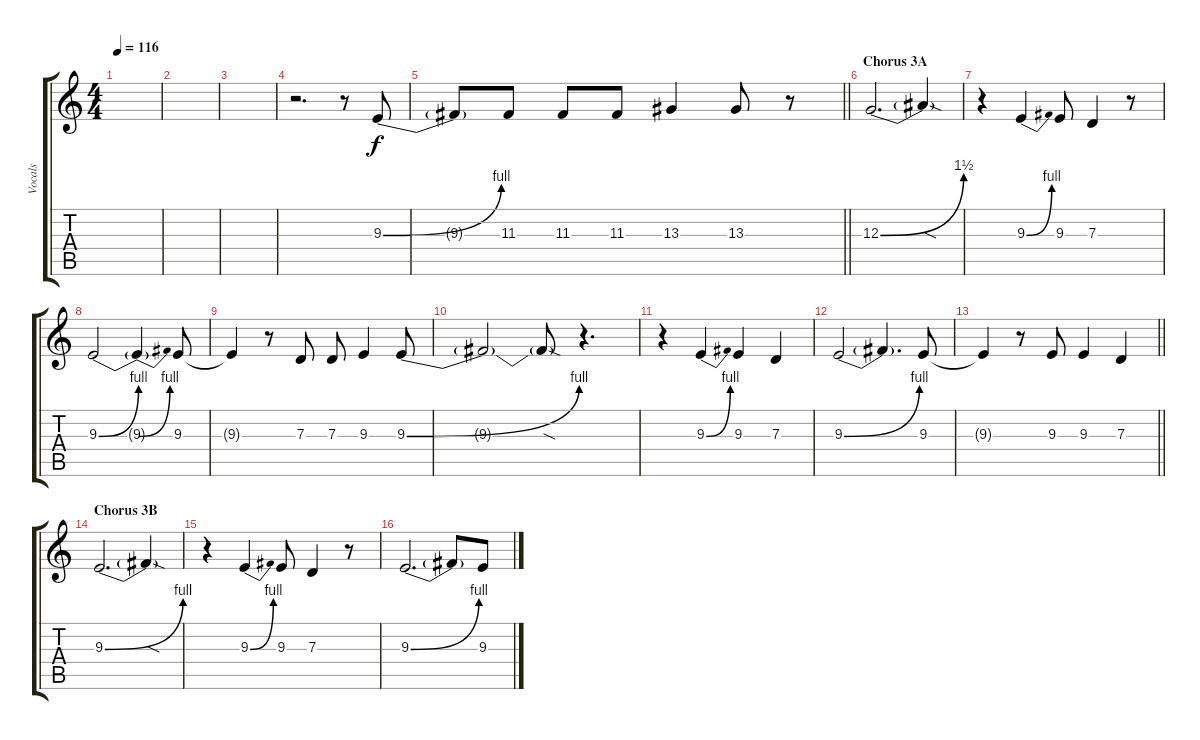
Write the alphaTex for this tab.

\track ("Vocals" "Vocals") {instrument lead6voice}
\staff {score tabs}
\tuning (E4 B3 G3 D3 A2 E2) {hide}
\ts (4 4)
\tempo 116
\clef g2
\ks c
|
|
|
r.2{d} r.8 9.3{be (bend 0 0 60 4)}.8 |
\barLineRight lightlight
9.3{t}.8 11.3.8 11.3.8 11.3.8 13.3.4 13.3.8 r.8 |
\section ("" "Chorus 3A")
12.3{be (bend 0 0 60 6)}.2{d} 12.3{sod t}.4 |
r.4 9.3{be (bend 0 0 60 4)}.4 9.3.8 7.3.4 r.8 |
9.3{be (bend 0 0 60 4)}.2 9.3{be (bend 0 0 60 4) t}.4{d} 9.3.8 |
9.3{t}.4 r.8 7.3.8 7.3.8 9.3.4 9.3{be (bend 0 0 60 4)}.8 |
9.3{t}.2 9.3{sod t}.8 r.4{d} |
r.4 9.3{be (bend 0 0 60 4)}.4 9.3.4 7.3.4 |
9.3{be (bend 0 0 60 4)}.2 9.3{t}.4{d} 9.3.8 |
\barLineRight lightlight
9.3{t}.4 r.8 9.3.8 9.3.4 7.3.4 |
\section ("" "Chorus 3B")
9.3{be (bend 0 0 60 4)}.2{d} 9.3{sod t}.4 |
r.4 9.3{be (bend 0 0 60 4)}.4 9.3.8 7.3.4 r.8 |
9.3{be (bend 0 0 60 4)}.2{d} 9.3{t}.8 9.3.8
